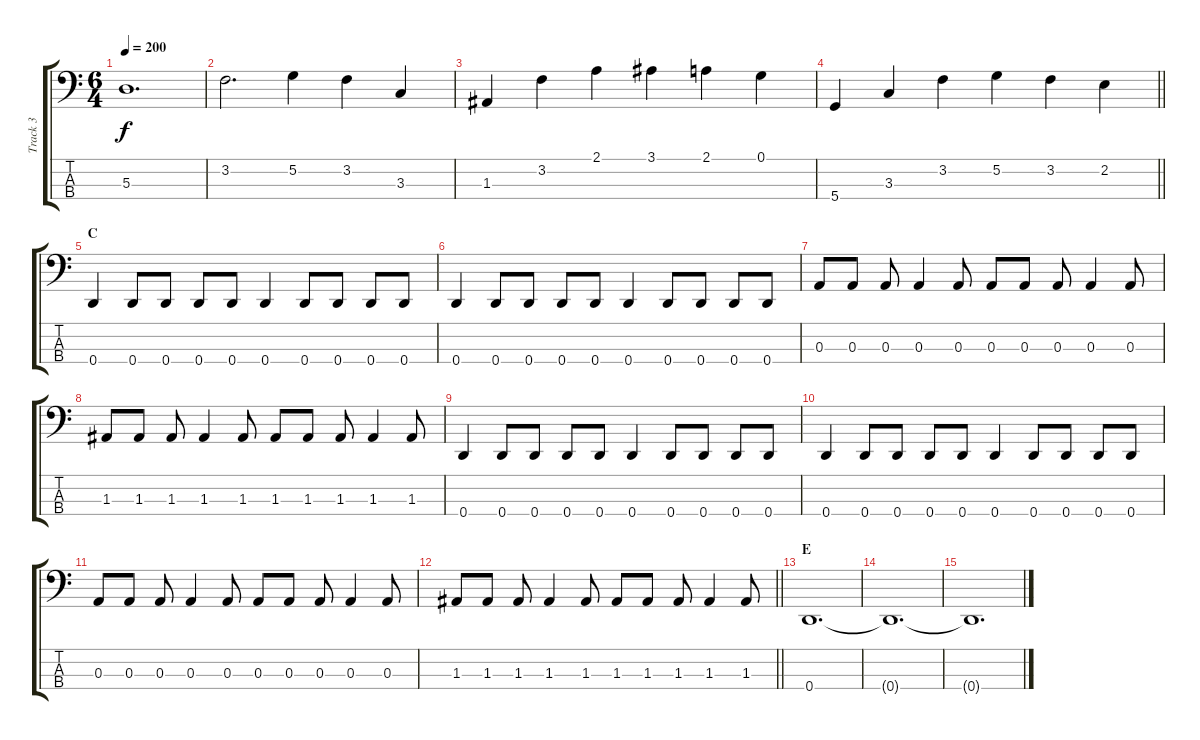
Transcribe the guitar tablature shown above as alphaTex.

\track ("Track 3" "Track 3") {instrument electricbassfinger}
\staff {score tabs}
\tuning (G2 D2 A1 D1) {hide}
\ts (6 4)
\tempo 200
\clef f4
\ks c
5.3.1{d dy f} |
3.2.2{d} 5.2.4 3.2.4 3.3.4 |
1.3.4 3.2.4 2.1.4 3.1.4 2.1.4 0.1.4 |
\barLineRight lightlight
5.4.4 3.3.4 3.2.4 5.2.4 3.2.4 2.2.4 |
\section ("" "C")
0.4.4 0.4.8 0.4.8 0.4.8 0.4.8 0.4.4 0.4.8 0.4.8 0.4.8 0.4.8 |
0.4.4 0.4.8 0.4.8 0.4.8 0.4.8 0.4.4 0.4.8 0.4.8 0.4.8 0.4.8 |
0.3.8 0.3.8 0.3.8 0.3.4 0.3.8 0.3.8 0.3.8 0.3.8 0.3.4 0.3.8 |
1.3.8 1.3.8 1.3.8 1.3.4 1.3.8 1.3.8 1.3.8 1.3.8 1.3.4 1.3.8 |
0.4.4 0.4.8 0.4.8 0.4.8 0.4.8 0.4.4 0.4.8 0.4.8 0.4.8 0.4.8 |
0.4.4 0.4.8 0.4.8 0.4.8 0.4.8 0.4.4 0.4.8 0.4.8 0.4.8 0.4.8 |
0.3.8 0.3.8 0.3.8 0.3.4 0.3.8 0.3.8 0.3.8 0.3.8 0.3.4 0.3.8 |
\barLineRight lightlight
1.3.8 1.3.8 1.3.8 1.3.4 1.3.8 1.3.8 1.3.8 1.3.8 1.3.4 1.3.8 |
\section ("" "E")
0.4.1{d} |
0.4{t}.1{d} |
0.4{t}.1{d}
